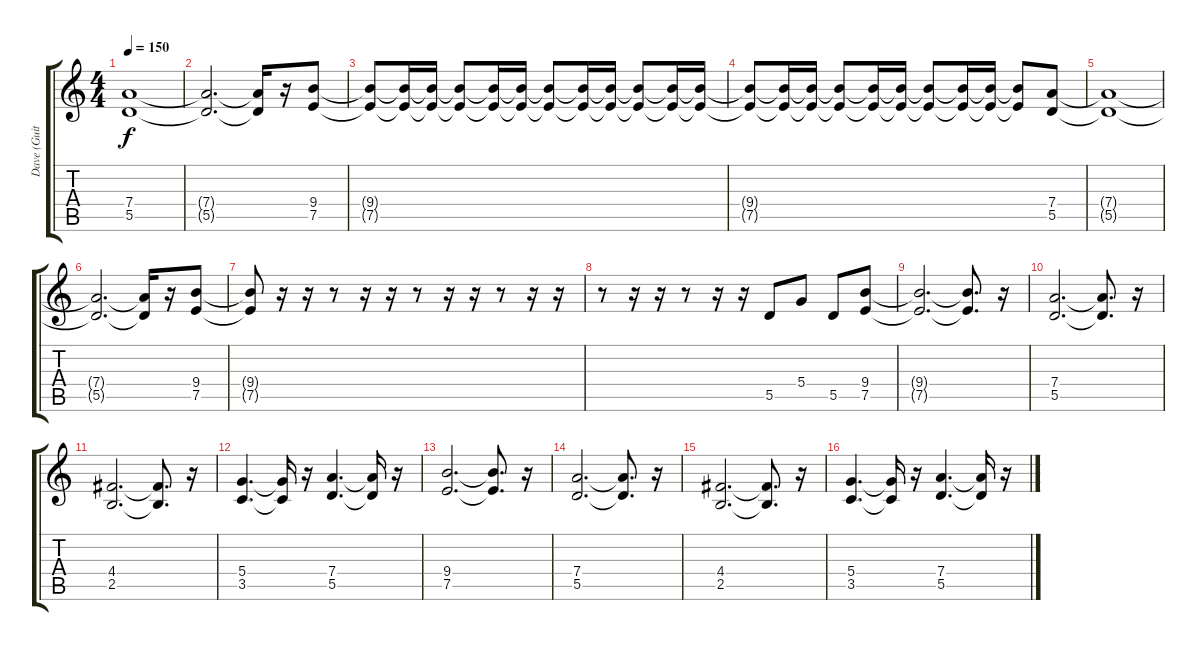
\track ("Dave (Guitar 1)" "Dave (Guit") {instrument distortionguitar}
\staff {score tabs}
\tuning (E4 B3 G3 D3 A2 E2) {hide}
\ts (4 4)
\tempo 150
\clef g2
\ks c
(7.4{t} 5.5{t}).1{dy f} |
(7.4{t} 5.5{t}).2{d} (7.4{t} 5.5{t}).16 r.16 (9.4 7.5).8 |
(9.4{t} 7.5{t}).8 (9.4{t} 7.5{t}).16 (9.4{t} 7.5{t}).16 (9.4{t} 7.5{t}).8 (9.4{t} 7.5{t}).16 (9.4{t} 7.5{t}).16 (9.4{t} 7.5{t}).8 (9.4{t} 7.5{t}).16 (9.4{t} 7.5{t}).16 (9.4{t} 7.5{t}).8 (9.4{t} 7.5{t}).16 (9.4{t} 7.5{t}).16 |
(9.4{t} 7.5{t}).8 (9.4{t} 7.5{t}).16 (9.4{t} 7.5{t}).16 (9.4{t} 7.5{t}).8 (9.4{t} 7.5{t}).16 (9.4{t} 7.5{t}).16 (9.4{t} 7.5{t}).8 (9.4{t} 7.5{t}).16 (9.4{t} 7.5{t}).16 (9.4{t} 7.5{t}).8 (7.4 5.5).8 |
(7.4{t} 5.5{t}).1 |
(7.4{t} 5.5{t}).2{d} (7.4{t} 5.5{t}).16 r.16 (9.4 7.5).8 |
(9.4{t} 7.5{t}).8 r.16 r.16 r.8 r.16 r.16 r.8 r.16 r.16 r.8 r.16 r.16 |
r.8 r.16 r.16 r.8 r.16 r.16 5.5.8 5.4.8 5.5.8 (9.4 7.5).8 |
(9.4{t} 7.5{t}).2{d} (9.4{t} 7.5{t}).8{d} r.16 |
(7.4 5.5).2{d} (7.4{t} 5.5{t}).8{d} r.16 |
(4.4 2.5).2{d} (4.4{t} 2.5{t}).8{d} r.16 |
(5.4 3.5).4{d} (5.4{t} 3.5{t}).16 r.16 (7.4 5.5).4{d} (7.4{t} 5.5{t}).16 r.16 |
(9.4 7.5).2{d} (9.4{t} 7.5{t}).8{d} r.16 |
(7.4 5.5).2{d} (7.4{t} 5.5{t}).8{d} r.16 |
(4.4 2.5).2{d} (4.4{t} 2.5{t}).8{d} r.16 |
(5.4 3.5).4{d} (5.4{t} 3.5{t}).16 r.16 (7.4 5.5).4{d} (7.4{t} 5.5{t}).16 r.16
